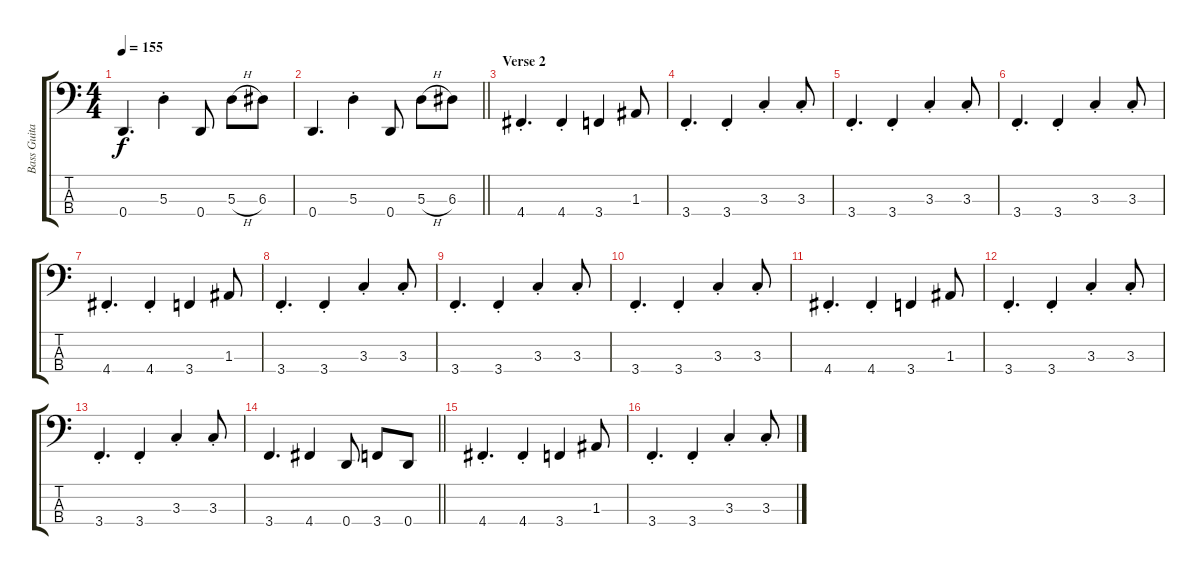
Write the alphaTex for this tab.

\track ("Bass Guitar" "Bass Guita") {instrument electricbassfinger}
\staff {score tabs}
\tuning (G2 D2 A1 D1) {hide}
\ts (4 4)
\tempo 155
\clef f4
\ks c
0.4.4{d dy f} 5.3{st}.4 0.4.8 5.3{h}.8 6.3.8 |
\barLineRight lightlight
0.4.4{d} 5.3{st}.4 0.4.8 5.3{h}.8 6.3.8 |
\section ("" "Verse 2")
4.4{st}.4{d} 4.4{st}.4 3.4.4 1.3.8 |
3.4{st}.4{d} 3.4{st}.4 3.3{st}.4 3.3{st}.8 |
3.4{st}.4{d} 3.4{st}.4 3.3{st}.4 3.3{st}.8 |
3.4{st}.4{d} 3.4{st}.4 3.3{st}.4 3.3{st}.8 |
4.4{st}.4{d} 4.4{st}.4 3.4.4 1.3.8 |
3.4{st}.4{d} 3.4{st}.4 3.3{st}.4 3.3{st}.8 |
3.4{st}.4{d} 3.4{st}.4 3.3{st}.4 3.3{st}.8 |
3.4{st}.4{d} 3.4{st}.4 3.3{st}.4 3.3{st}.8 |
4.4{st}.4{d} 4.4{st}.4 3.4.4 1.3.8 |
3.4{st}.4{d} 3.4{st}.4 3.3{st}.4 3.3{st}.8 |
3.4{st}.4{d} 3.4{st}.4 3.3{st}.4 3.3{st}.8 |
\barLineRight lightlight
3.4.4{d} 4.4.4 0.4.8 3.4.8 0.4.8 |
4.4{st}.4{d} 4.4{st}.4 3.4.4 1.3.8 |
3.4{st}.4{d} 3.4{st}.4 3.3{st}.4 3.3{st}.8
